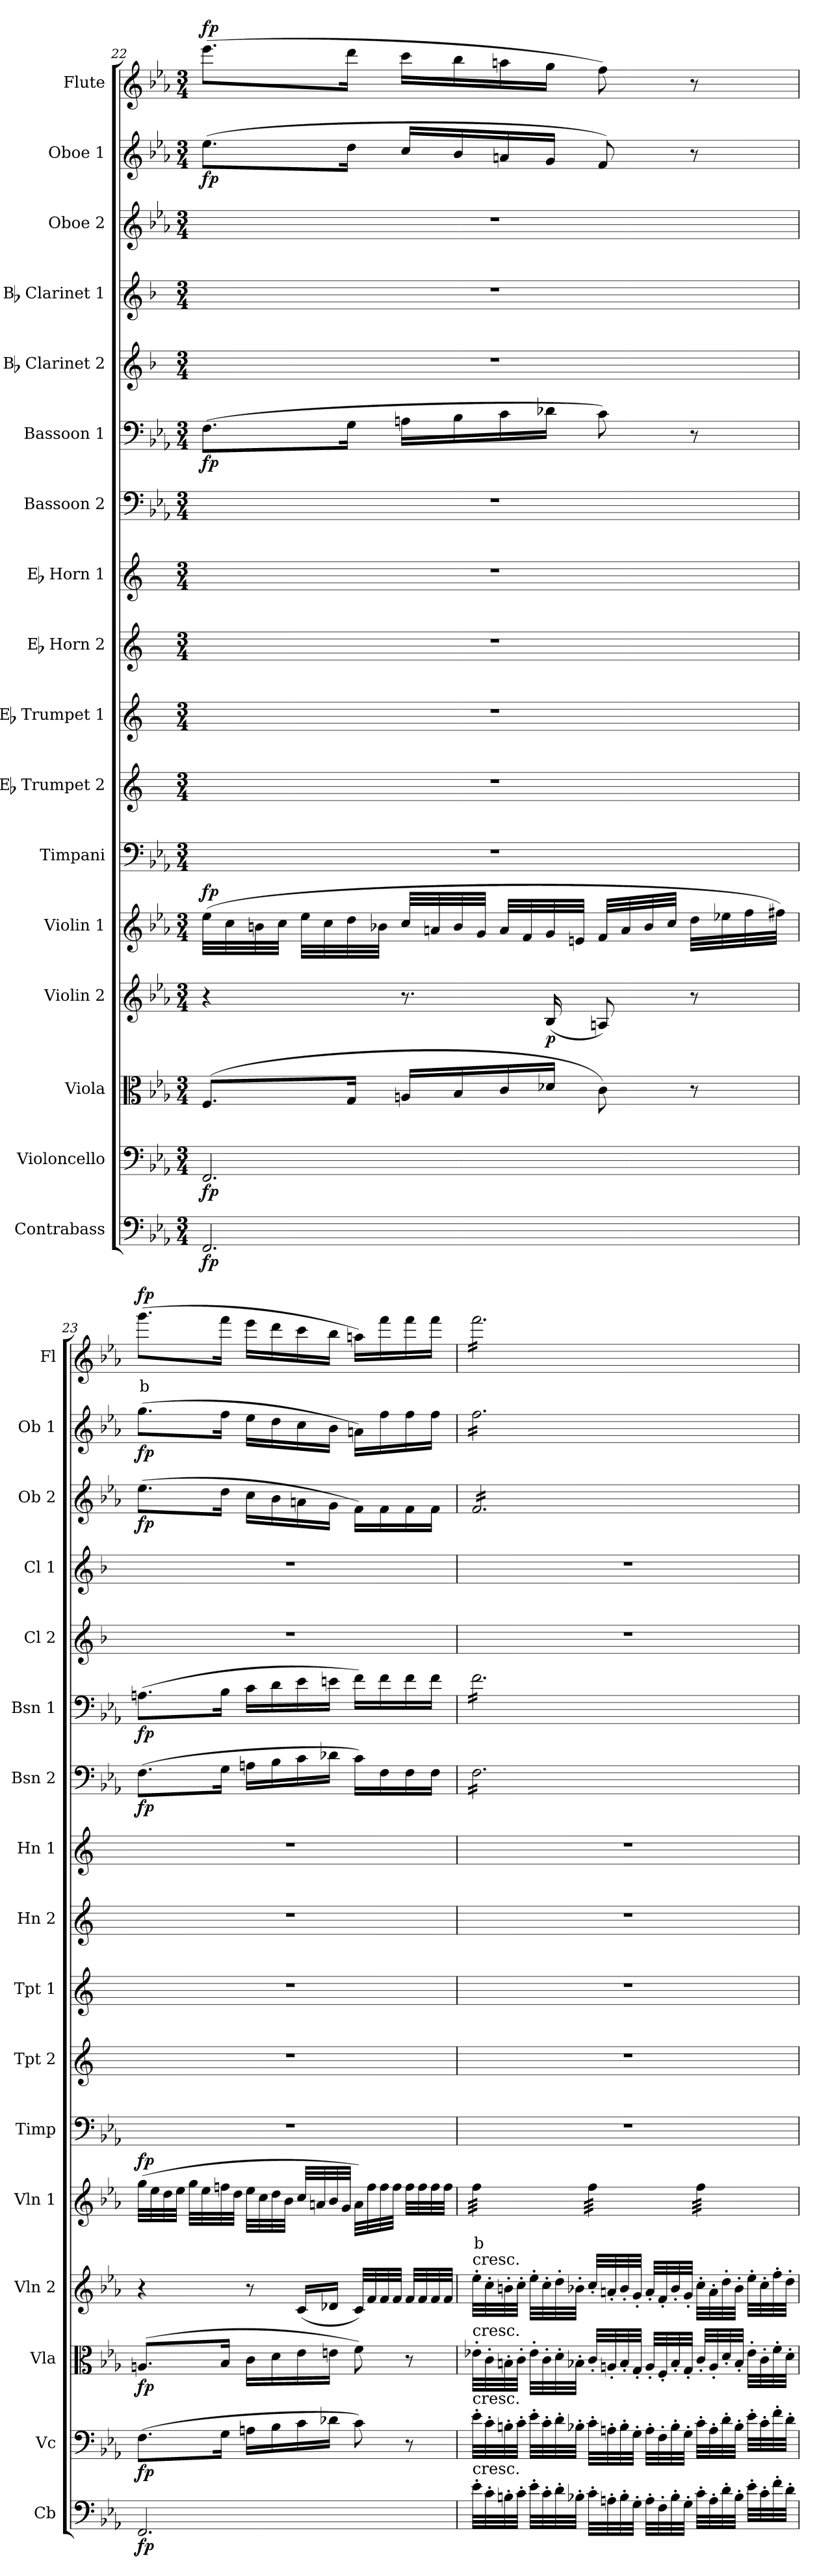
**kern	**dynam	**kern	**dynam	**kern	**dynam	**kern	**dynam	**kern	**text	**dynam	**kern	**kern	**kern	**kern	**kern	**kern	**dynam	**kern	**dynam	**kern	**kern	**kern	**dynam	**kern	**dynam	**kern	**text	**dynam
*part17	*part17	*part16	*part16	*part15	*part15	*part14	*part14	*part13	*part13	*part13	*part12	*part11	*part10	*part9	*part8	*part7	*part7	*part6	*part6	*part5	*part4	*part3	*part3	*part2	*part2	*part1	*part1	*part1
*staff17	*staff17	*staff16	*staff16	*staff15	*staff15	*staff14	*staff14	*staff13	*staff13	*staff13	*staff12	*staff11	*staff10	*staff9	*staff8	*staff7	*staff7	*staff6	*staff6	*staff5	*staff4	*staff3	*staff3	*staff2	*staff2	*staff1	*staff1	*staff1
*I"Contrabass	*	*I"Violoncello	*	*I"Viola	*	*I"Violin 2	*	*I"Violin 1	*	*	*I"Timpani	*I"Eb Trumpet 2	*I"Eb Trumpet 1	*I"Eb Horn 2	*I"Eb Horn 1	*I"Bassoon 2	*	*I"Bassoon 1	*	*I"Bb Clarinet 2	*I"Bb Clarinet 1	*I"Oboe 2	*	*I"Oboe 1	*	*I"Flute	*	*
*I'Cb	*	*I'Vc	*	*I'Vla	*	*I'Vln 2	*	*I'Vln 1	*	*	*I'Timp	*I'Tpt 2	*I'Tpt 1	*I'Hn 2	*I'Hn 1	*I'Bsn 2	*	*I'Bsn 1	*	*I'Cl 2	*I'Cl 1	*I'Ob 2	*	*I'Ob 1	*	*I'Fl	*	*
*clefF4	*	*clefF4	*	*clefC3	*	*clefG2	*	*clefG2	*	*	*clefF4	*clefG2	*clefG2	*clefG2	*clefG2	*clefF4	*	*clefF4	*	*clefG2	*clefG2	*clefG2	*	*clefG2	*	*clefG2	*	*
*ITrd7c12	*	*	*	*	*	*	*	*	*	*	*	*ITrd-2c-3	*ITrd-2c-3	*ITrd5c9	*ITrd5c9	*	*	*	*	*ITrd1c2	*ITrd1c2	*	*	*	*	*	*	*
*k[b-e-a-]	*	*k[b-e-a-]	*	*k[b-e-a-]	*	*k[b-e-a-]	*	*k[b-e-a-]	*	*	*k[b-e-a-]	*k[b-e-a-]	*k[b-e-a-]	*k[b-e-a-]	*k[b-e-a-]	*k[b-e-a-]	*	*k[b-e-a-]	*	*k[b-e-a-]	*k[b-e-a-]	*k[b-e-a-]	*	*k[b-e-a-]	*	*k[b-e-a-]	*	*
*M3/4	*	*M3/4	*	*M3/4	*	*M3/4	*	*M3/4	*	*	*M3/4	*M3/4	*M3/4	*M3/4	*M3/4	*M3/4	*	*M3/4	*	*M3/4	*M3/4	*M3/4	*	*M3/4	*	*M3/4	*	*
=22	=22	=22	=22	=22	=22	=22	=22	=22	=22	=22	=22	=22	=22	=22	=22	=22	=22	=22	=22	=22	=22	=22	=22	=22	=22	=22	=22	=22
!	!LO:DY:b	!	!LO:DY:b	!	!	!	!	!	!	!LO:DY:b	!	!	!	!	!	!	!	!	!LO:DY:b	!	!	!	!	!	!LO:DY:b	!	!	!LO:DY:b
2.FFF/	fp	2.FF/	fp	(8.F/L	.	4r	.	(32ee-\LLL	.	fp	2.r	2.r	2.r	2.r	2.r	2.r	.	(8.F\L	fp	2.r	2.r	2.r	.	(8.ee-\L	fp	(8.eee-\L	.	fp
.	.	.	.	.	.	.	.	32cc\	.	.	.	.	.	.	.	.	.	.	.	.	.	.	.	.	.	.	.	.
.	.	.	.	.	.	.	.	32bn\	.	.	.	.	.	.	.	.	.	.	.	.	.	.	.	.	.	.	.	.
.	.	.	.	.	.	.	.	32cc\JJJ	.	.	.	.	.	.	.	.	.	.	.	.	.	.	.	.	.	.	.	.
.	.	.	.	.	.	.	.	32ee-\LLL	.	.	.	.	.	.	.	.	.	.	.	.	.	.	.	.	.	.	.	.
.	.	.	.	.	.	.	.	32cc\	.	.	.	.	.	.	.	.	.	.	.	.	.	.	.	.	.	.	.	.
.	.	.	.	16G/Jk	.	.	.	32dd\	.	.	.	.	.	.	.	.	.	16G\Jk	.	.	.	.	.	16dd\Jk	.	16ddd\Jk	.	.
.	.	.	.	.	.	.	.	32b-X\JJJ	.	.	.	.	.	.	.	.	.	.	.	.	.	.	.	.	.	.	.	.
.	.	.	.	16An/LL	.	8.r	.	32cc/LLL	.	.	.	.	.	.	.	.	.	16An\LL	.	.	.	.	.	16cc/LL	.	16ccc\LL	.	.
.	.	.	.	.	.	.	.	32an/	.	.	.	.	.	.	.	.	.	.	.	.	.	.	.	.	.	.	.	.
.	.	.	.	16B-/	.	.	.	32b-/	.	.	.	.	.	.	.	.	.	16B-\	.	.	.	.	.	16b-/	.	16bb-\	.	.
.	.	.	.	.	.	.	.	32g/JJJ	.	.	.	.	.	.	.	.	.	.	.	.	.	.	.	.	.	.	.	.
.	.	.	.	16c/	.	.	.	32a/LLL	.	.	.	.	.	.	.	.	.	16c\	.	.	.	.	.	16an/	.	16aan\	.	.
.	.	.	.	.	.	.	.	32f/	.	.	.	.	.	.	.	.	.	.	.	.	.	.	.	.	.	.	.	.
!	!	!	!	!	!	!	!LO:DY:b	!	!	!	!	!	!	!	!	!	!	!	!	!	!	!	!	!	!	!	!	!
.	.	.	.	16d-X/JJ	.	(16B-/	p	32g/	.	.	.	.	.	.	.	.	.	16d-X\JJ	.	.	.	.	.	16g/JJ	.	16gg\JJ	.	.
.	.	.	.	.	.	.	.	32en/JJJ	.	.	.	.	.	.	.	.	.	.	.	.	.	.	.	.	.	.	.	.
.	.	.	.	8c\)	.	8An/)	.	32f/LLL	.	.	.	.	.	.	.	.	.	8c\)	.	.	.	.	.	8f/)	.	8ff\)	.	.
.	.	.	.	.	.	.	.	32a/	.	.	.	.	.	.	.	.	.	.	.	.	.	.	.	.	.	.	.	.
.	.	.	.	.	.	.	.	32b-/	.	.	.	.	.	.	.	.	.	.	.	.	.	.	.	.	.	.	.	.
.	.	.	.	.	.	.	.	32cc/JJJ	.	.	.	.	.	.	.	.	.	.	.	.	.	.	.	.	.	.	.	.
.	.	.	.	8r	.	8r	.	32dd\LLL	.	.	.	.	.	.	.	.	.	8r	.	.	.	.	.	8r	.	8r	.	.
.	.	.	.	.	.	.	.	32ee-X\	.	.	.	.	.	.	.	.	.	.	.	.	.	.	.	.	.	.	.	.
.	.	.	.	.	.	.	.	32ff\	.	.	.	.	.	.	.	.	.	.	.	.	.	.	.	.	.	.	.	.
.	.	.	.	.	.	.	.	32ff#X\JJJ)	.	.	.	.	.	.	.	.	.	.	.	.	.	.	.	.	.	.	.	.
!!LO:PB:g=z
=23	=23	=23	=23	=23	=23	=23	=23	=23	=23	=23	=23	=23	=23	=23	=23	=23	=23	=23	=23	=23	=23	=23	=23	=23	=23	=23	=23	=23
!	!LO:DY:b	!	!LO:DY:b	!	!LO:DY:b	!	!	!	!	!LO:DY:b	!	!	!	!	!	!	!LO:DY:b	!	!LO:DY:b	!	!	!	!LO:DY:b	!	!LO:DY:b	!	!LO:LY:b:color=#FF0000	!LO:DY:b
2.FFF/	fp	(8.F\L	fp	(8.An/L	fp	4r	.	(32gg\LLL	.	fp	2.r	2.r	2.r	2.r	2.r	(8.F\L	fp	(8.An\L	fp	2.r	2.r	(8.ee-\L	fp	(8.gg\L	fp	(8.ggg\L	b	fp
.	.	.	.	.	.	.	.	32ee-\	.	.	.	.	.	.	.	.	.	.	.	.	.	.	.	.	.	.	.	.
.	.	.	.	.	.	.	.	32dd\	.	.	.	.	.	.	.	.	.	.	.	.	.	.	.	.	.	.	.	.
.	.	.	.	.	.	.	.	32ee-\JJJ	.	.	.	.	.	.	.	.	.	.	.	.	.	.	.	.	.	.	.	.
.	.	.	.	.	.	.	.	32gg\LLL	.	.	.	.	.	.	.	.	.	.	.	.	.	.	.	.	.	.	.	.
.	.	.	.	.	.	.	.	32ee-\	.	.	.	.	.	.	.	.	.	.	.	.	.	.	.	.	.	.	.	.
.	.	16G\Jk	.	16B-/Jk	.	.	.	32ffn\	.	.	.	.	.	.	.	16G\Jk	.	16B-\Jk	.	.	.	16dd\Jk	.	16ff\Jk	.	16fff\Jk	.	.
.	.	.	.	.	.	.	.	32dd\JJJ	.	.	.	.	.	.	.	.	.	.	.	.	.	.	.	.	.	.	.	.
.	.	16An\LL	.	16c\LL	.	8r	.	32ee-\LLL	.	.	.	.	.	.	.	16An\LL	.	16c\LL	.	.	.	16cc\LL	.	16ee-\LL	.	16eee-\LL	.	.
.	.	.	.	.	.	.	.	32cc\	.	.	.	.	.	.	.	.	.	.	.	.	.	.	.	.	.	.	.	.
.	.	16B-\	.	16d\	.	.	.	32dd\	.	.	.	.	.	.	.	16B-\	.	16d\	.	.	.	16b-\	.	16dd\	.	16ddd\	.	.
.	.	.	.	.	.	.	.	32b-\JJJ	.	.	.	.	.	.	.	.	.	.	.	.	.	.	.	.	.	.	.	.
.	.	16c\	.	16e-\	.	(16c/LL	.	32cc/LLL	.	.	.	.	.	.	.	16c\	.	16e-\	.	.	.	16an\	.	16cc\	.	16ccc\	.	.
.	.	.	.	.	.	.	.	32an/	.	.	.	.	.	.	.	.	.	.	.	.	.	.	.	.	.	.	.	.
.	.	16d-X\JJ	.	16en\JJ	.	16d-X/JJ	.	32b-/	.	.	.	.	.	.	.	16d-X\JJ	.	16en\JJ	.	.	.	16g\JJ	.	16b-\JJ	.	16bb-\JJ	.	.
.	.	.	.	.	.	.	.	32g/JJJ	.	.	.	.	.	.	.	.	.	.	.	.	.	.	.	.	.	.	.	.
.	.	8c\)	.	8f\)	.	32c/LLL)	.	32a\LLL)	.	.	.	.	.	.	.	16c\LL)	.	16f\LL)	.	.	.	16f\LL)	.	16an\LL)	.	16aan\LL)	.	.
.	.	.	.	.	.	32f/	.	32ff\	.	.	.	.	.	.	.	.	.	.	.	.	.	.	.	.	.	.	.	.
.	.	.	.	.	.	32f/	.	32ff\	.	.	.	.	.	.	.	16F\	.	16f\	.	.	.	16f\	.	16ff\	.	16fff\	.	.
.	.	.	.	.	.	32f/JJJ	.	32ff\JJJ	.	.	.	.	.	.	.	.	.	.	.	.	.	.	.	.	.	.	.	.
.	.	8r	.	8r	.	32f/LLL	.	32ff\LLL	.	.	.	.	.	.	.	16F\	.	16f\	.	.	.	16f\	.	16ff\	.	16fff\	.	.
.	.	.	.	.	.	32f/	.	32ff\	.	.	.	.	.	.	.	.	.	.	.	.	.	.	.	.	.	.	.	.
.	.	.	.	.	.	32f/	.	32ff\	.	.	.	.	.	.	.	16F\JJ	.	16f\JJ	.	.	.	16f\JJ	.	16ff\JJ	.	16fff\JJ	.	.
.	.	.	.	.	.	32f/JJJ	.	32ff\JJJ	.	.	.	.	.	.	.	.	.	.	.	.	.	.	.	.	.	.	.	.
=24	=24	=24	=24	=24	=24	=24	=24	=24	=24	=24	=24	=24	=24	=24	=24	=24	=24	=24	=24	=24	=24	=24	=24	=24	=24	=24	=24	=24
!	!	!	!	!	!	!	!	!	!	!	!	!	!	!	!	!	!	!	!	!	!	!	!	!	!	!LO:TX:a:t=cresc.	!	!
!	!	!	!	!	!	!	!	!	!	!	!	!	!	!	!	!	!	!	!	!	!	!	!	!LO:TX:a:t=cresc.	!	!	!	!
!	!	!	!	!	!	!	!	!	!	!	!	!	!	!	!	!	!	!	!	!	!	!LO:TX:a:t=cresc.	!	!	!	!	!	!
!	!	!	!	!	!	!	!	!	!	!	!	!	!	!	!	!	!	!LO:TX:a:t=cresc.	!	!	!	!	!	!	!	!	!	!
!	!	!	!	!	!	!	!	!	!	!	!	!	!	!	!	!LO:TX:a:t=cresc.	!	!	!	!	!	!	!	!	!	!	!	!
!	!	!	!	!	!	!	!	!LO:TX:a:t=cresc.	!	!	!	!	!	!	!	!	!	!	!	!	!	!	!	!	!	!	!	!
!	!	!	!	!	!	!LO:TX:a:t=cresc.	!	!	!	!	!	!	!	!	!	!	!	!	!	!	!	!	!	!	!	!	!	!
!	!	!	!	!LO:TX:a:t=cresc.	!	!	!	!	!	!	!	!	!	!	!	!	!	!	!	!	!	!	!	!	!	!	!	!
!	!	!LO:TX:a:t=cresc.	!	!	!	!	!	!	!	!	!	!	!	!	!	!	!	!	!	!	!	!	!	!	!	!	!	!
!LO:TX:a:t=cresc.	!	!	!	!	!	!	!	!	!	!	!	!	!	!	!	!	!	!	!	!	!	!	!	!	!	!	!	!
!	!	!	!	!	!	!	!	!	!LO:LY:b:color=#FF0000	!	!	!	!	!	!	!	!	!	!	!	!	!	!	!	!	!	!	!
*	*	*	*	*	*	*	*	*tremolo	*	*	*	*	*	*	*	*	*	*	*	*	*	*	*	*	*	*	*	*
*	*	*	*	*	*	*	*	*	*	*	*	*	*	*	*	*tremolo	*	*	*	*	*	*	*	*	*	*	*	*
*	*	*	*	*	*	*	*	*	*	*	*	*	*	*	*	*	*	*tremolo	*	*	*	*	*	*	*	*	*	*
*	*	*	*	*	*	*	*	*	*	*	*	*	*	*	*	*	*	*	*	*	*	*tremolo	*	*	*	*	*	*
*	*	*	*	*	*	*	*	*	*	*	*	*	*	*	*	*	*	*	*	*	*	*	*	*tremolo	*	*	*	*
*	*	*	*	*	*	*	*	*	*	*	*	*	*	*	*	*	*	*	*	*	*	*	*	*	*	*tremolo	*	*
32E-'\LLL	.	32e-'\LLL	.	32e-X'\LLL	.	32ee-'\LLL	.	32ff\LLL	b	.	2.r	2.r	2.r	2.r	2.r	16F\LL	.	16f\LL	.	2.r	2.r	16f/LL	.	16ff\LL	.	16fff\LL	.	.
32C'\	.	32c'\	.	32c'\	.	32cc'\	.	32ff\	.	.	.	.	.	.	.	.	.	.	.	.	.	.	.	.	.	.	.	.
32BBn'\	.	32Bn'\	.	32Bn'\	.	32bn'\	.	32ff\	.	.	.	.	.	.	.	16F\	.	16f\	.	.	.	16f/	.	16ff\	.	16fff\	.	.
32C'\JJJ	.	32c'\JJJ	.	32c'\JJJ	.	32cc'\JJJ	.	32ff\	.	.	.	.	.	.	.	.	.	.	.	.	.	.	.	.	.	.	.	.
32E-'\LLL	.	32e-'\LLL	.	32e-'\LLL	.	32ee-'\LLL	.	32ff\	.	.	.	.	.	.	.	16F\	.	16f\	.	.	.	16f/	.	16ff\	.	16fff\	.	.
32C'\	.	32c'\	.	32c'\	.	32cc'\	.	32ff\	.	.	.	.	.	.	.	.	.	.	.	.	.	.	.	.	.	.	.	.
32D'\	.	32d'\	.	32d'\	.	32dd'\	.	32ff\	.	.	.	.	.	.	.	16F\	.	16f\	.	.	.	16f/	.	16ff\	.	16fff\	.	.
32BB-X'\JJJ	.	32B-X'\JJJ	.	32B-X'\JJJ	.	32b-X'\JJJ	.	32ff\JJJ	.	.	.	.	.	.	.	.	.	.	.	.	.	.	.	.	.	.	.	.
32C'\LLL	.	32c'\LLL	.	32c'/LLL	.	32cc'/LLL	.	32ff\LLL	.	.	.	.	.	.	.	16F\	.	16f\	.	.	.	16f/	.	16ff\	.	16fff\	.	.
32AAn'\	.	32An'\	.	32An'/	.	32an'/	.	32ff\	.	.	.	.	.	.	.	.	.	.	.	.	.	.	.	.	.	.	.	.
32BB-'\	.	32B-'\	.	32B-'/	.	32b-'/	.	32ff\	.	.	.	.	.	.	.	16F\	.	16f\	.	.	.	16f/	.	16ff\	.	16fff\	.	.
32GG'\JJJ	.	32G'\JJJ	.	32G'/JJJ	.	32g'/JJJ	.	32ff\	.	.	.	.	.	.	.	.	.	.	.	.	.	.	.	.	.	.	.	.
32AA'\LLL	.	32A'\LLL	.	32A'/LLL	.	32a'/LLL	.	32ff\	.	.	.	.	.	.	.	16F\	.	16f\	.	.	.	16f/	.	16ff\	.	16fff\	.	.
32FF'\	.	32F'\	.	32F'/	.	32f'/	.	32ff\	.	.	.	.	.	.	.	.	.	.	.	.	.	.	.	.	.	.	.	.
32BB-'\	.	32B-'\	.	32B-'/	.	32b-'/	.	32ff\	.	.	.	.	.	.	.	16F\	.	16f\	.	.	.	16f/	.	16ff\	.	16fff\	.	.
32GG'\JJJ	.	32G'\JJJ	.	32G'/JJJ	.	32g'/JJJ	.	32ff\JJJ	.	.	.	.	.	.	.	.	.	.	.	.	.	.	.	.	.	.	.	.
32C'\LLL	.	32c'\LLL	.	32c'/LLL	.	32cc'\LLL	.	32ff\LLL	.	.	.	.	.	.	.	16F\	.	16f\	.	.	.	16f/	.	16ff\	.	16fff\	.	.
32AA'\	.	32A'\	.	32A'/	.	32a'\	.	32ff\	.	.	.	.	.	.	.	.	.	.	.	.	.	.	.	.	.	.	.	.
32D'\	.	32d'\	.	32d'/	.	32dd'\	.	32ff\	.	.	.	.	.	.	.	16F\	.	16f\	.	.	.	16f/	.	16ff\	.	16fff\	.	.
32BB-'\JJJ	.	32B-'\JJJ	.	32B-'/JJJ	.	32b-'\JJJ	.	32ff\	.	.	.	.	.	.	.	.	.	.	.	.	.	.	.	.	.	.	.	.
32E-'\LLL	.	32e-'\LLL	.	32e-'\LLL	.	32ee-'\LLL	.	32ff\	.	.	.	.	.	.	.	16F\	.	16f\	.	.	.	16f/	.	16ff\	.	16fff\	.	.
32C'\	.	32c'\	.	32c'\	.	32cc'\	.	32ff\	.	.	.	.	.	.	.	.	.	.	.	.	.	.	.	.	.	.	.	.
32F'\	.	32f'\	.	32f'\	.	32ff'\	.	32ff\	.	.	.	.	.	.	.	16F\JJ	.	16f\JJ	.	.	.	16f/JJ	.	16ff\JJ	.	16fff\JJ	.	.
*	*	*	*	*	*	*	*	*	*	*	*	*	*	*	*	*	*	*	*	*	*	*	*	*	*	*Xtremolo	*	*
*	*	*	*	*	*	*	*	*	*	*	*	*	*	*	*	*	*	*	*	*	*	*	*	*Xtremolo	*	*	*	*
*	*	*	*	*	*	*	*	*	*	*	*	*	*	*	*	*	*	*	*	*	*	*Xtremolo	*	*	*	*	*	*
*	*	*	*	*	*	*	*	*	*	*	*	*	*	*	*	*	*	*Xtremolo	*	*	*	*	*	*	*	*	*	*
*	*	*	*	*	*	*	*	*	*	*	*	*	*	*	*	*Xtremolo	*	*	*	*	*	*	*	*	*	*	*	*
32D'\JJJ	.	32d'\JJJ	.	32d'\JJJ	.	32dd'\JJJ	.	32ff\JJJ	.	.	.	.	.	.	.	.	.	.	.	.	.	.	.	.	.	.	.	.
*	*	*	*	*	*	*	*	*Xtremolo	*	*	*	*	*	*	*	*	*	*	*	*	*	*	*	*	*	*	*	*
=	=	=	=	=	=	=	=	=	=	=	=	=	=	=	=	=	=	=	=	=	=	=	=	=	=	=	=	=
*-	*-	*-	*-	*-	*-	*-	*-	*-	*-	*-	*-	*-	*-	*-	*-	*-	*-	*-	*-	*-	*-	*-	*-	*-	*-	*-	*-	*-
